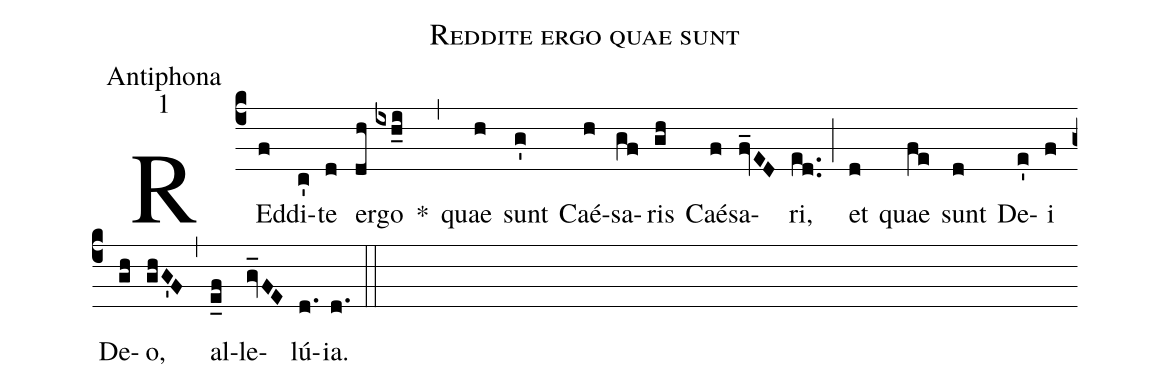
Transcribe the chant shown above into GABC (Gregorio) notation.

name:Reddite ergo quae sunt;
office-part:Antiphona;
mode:1;
%%
(c4) REd(f)di(c')te(d) er(dh)go(ixh_i) *(,) quae(h) sunt(g') Caé(h)sa(gf)ris(gh) Caé(f)sa(fv_ED)ri,(ed..) (;) et(d) quae(fe) sunt(d) De(e')i(f) De(gh)o,(ghG'F) (,) al(e_f)le(gv_FE)lú(d.)ia.(d.) (::)
